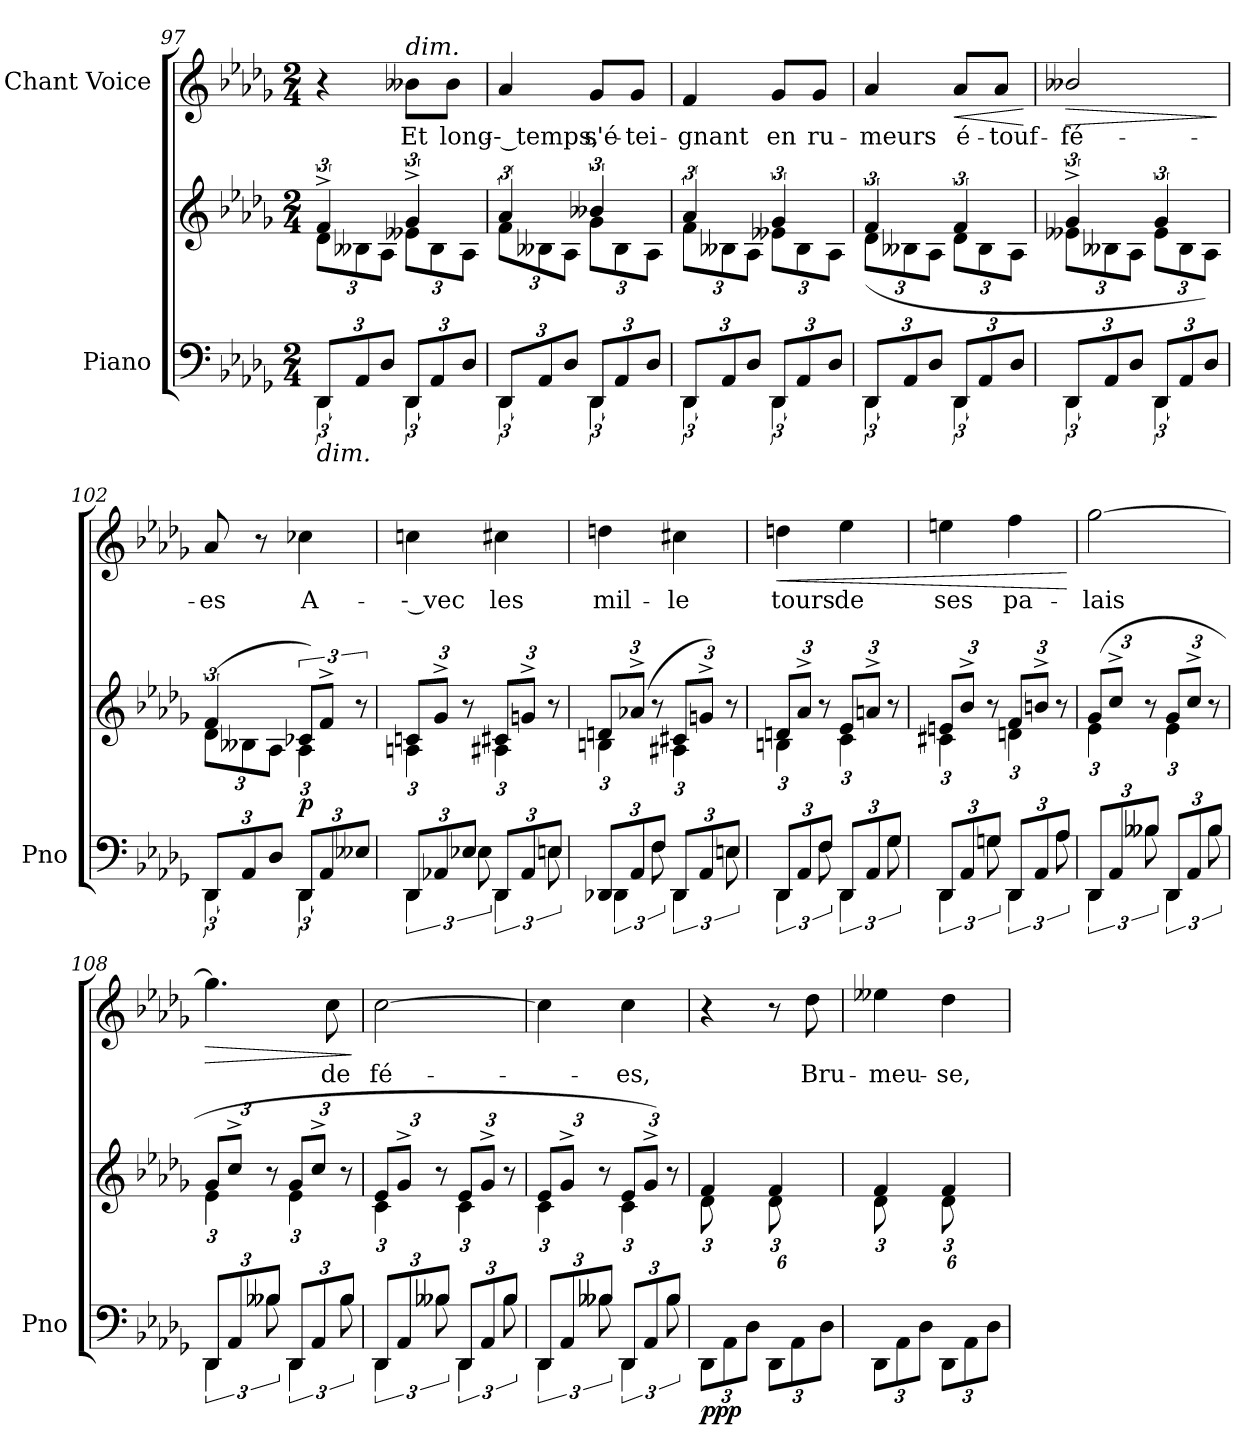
**kern	**kern	**dynam	**kern	**text	**dynam
*part2	*part2	*part2	*part1	*part1	*part1
*staff3	*staff2	*staff2/3	*staff1	*staff1	*staff1
*I"Piano	*	*	*I"Chant Voice	*	*
*I'Pno	*	*	*	*	*
*clefF4	*clefG2	*	*clefG2	*	*
*k[b-e-a-d-g-]	*k[b-e-a-d-g-]	*	*k[b-e-a-d-g-]	*	*
*M2/4	*M2/4	*	*M2/4	*	*
=97	=97	=97	=97	=97	=97
*^	*^	*	*	*	*
*Xbrackettup	*brackettup	*	*Xbrackettup	*	*	*	*
!LO:TX:b:i:t=dim.	!	!	!	!	!	!	!
12DD-/L	6DD-\	6f^/	12d-\L	.	4r	.	.
12AA-/	.	.	12B--X\	.	.	.	.
12D-/J	12ryy	12ryy	12A-\J	.	.	.	.
*Xbrackettup	*brackettup	*brackettup	*Xbrackettup	*	*	*	*
!	!	!	!	!	!LO:TX:a:i:t=dim.	!	!
!	!	!	!	!	!	!LO:LY:b	!
12DD-/L	6DD-\	6g-^/	12e--X\L	.	8b--X\L	Et	.
12AA-/	.	.	12B--\	.	.	.	.
!	!	!	!	!	!	!LO:LY:b	!
.	.	.	.	.	8b--\J	long-	.
12D-/J	12ryy	12ryy	12A-\J	.	.	.	.
!!LO:LB:g=z
=98	=98	=98	=98	=98	=98	=98	=98
*Xbrackettup	*brackettup	*brackettup	*Xbrackettup	*	*	*	*
!	!	!	!	!	!	!LO:LY:b	!
12DD-/L	6DD-\	6a-/	12f\L	.	4a-/	-- temps,	.
12AA-/	.	.	12B--X\	.	.	.	.
12D-/J	12ryy	12ryy	12A-\J	.	.	.	.
*Xbrackettup	*brackettup	*brackettup	*Xbrackettup	*	*	*	*
!	!	!	!	!	!	!LO:LY:b	!
12DD-/L	6DD-\	6b--X/	12g-\L	.	8g-/L	s'é-	.
12AA-/	.	.	12B--\	.	.	.	.
!	!	!	!	!	!	!LO:LY:b	!
.	.	.	.	.	8g-/J	-tei-	.
12D-/J	12ryy	12ryy	12A-\J	.	.	.	.
=99	=99	=99	=99	=99	=99	=99	=99
*Xbrackettup	*brackettup	*brackettup	*Xbrackettup	*	*	*	*
!	!	!	!	!	!	!LO:LY:b	!
12DD-/L	6DD-\	6a-/	12f\L	.	4f/	-gnant	.
12AA-/	.	.	12B--X\	.	.	.	.
12D-/J	12ryy	12ryy	12A-\J	.	.	.	.
*Xbrackettup	*brackettup	*brackettup	*Xbrackettup	*	*	*	*
!	!	!	!	!	!	!LO:LY:b	!
12DD-/L	6DD-\	6g-/	12e--X\L	.	8g-/L	en	.
12AA-/	.	.	12B--\	.	.	.	.
!	!	!	!	!	!	!LO:LY:b	!
.	.	.	.	.	8g-/J	ru-	.
12D-/J	12ryy	12ryy	12A-\J	.	.	.	.
=100	=100	=100	=100	=100	=100	=100	=100
*Xbrackettup	*brackettup	*brackettup	*Xbrackettup	*	*	*	*
!	!	!	!	!	!	!LO:LY:b	!
12DD-/L	6DD-\	6f/	(>12d-\L	.	4a-/	-meurs	.
12AA-/	.	.	12B--X\	.	.	.	.
12D-/J	12ryy	12ryy	12A-\J	.	.	.	.
*Xbrackettup	*brackettup	*brackettup	*Xbrackettup	*	*	*	*
!	!	!	!	!	!	!LO:LY:b	!LO:HP:b
12DD-/L	6DD-\	6f/	12d-\L	.	8a-/L	é-	<
12AA-/	.	.	12B--\	.	.	.	.
!	!	!	!	!	!	!LO:LY:b	!
.	.	.	.	.	8a-/J	-touf-	.
12D-/J	12ryy	12ryy	12A-\J	.	.	.	.
*v	*v	*	*	*	*	*	*
*	*v	*v	*	*	*	*
.	.	.	.	.	[
=101	=101	=101	=101	=101	=101
*^	*^	*	*	*	*
*Xbrackettup	*brackettup	*brackettup	*Xbrackettup	*	*	*	*
!	!	!	!	!	!	!LO:LY:b	!LO:HP:b
12DD-/L	6DD-\	6g-^/	12e--X\L	.	2b--X/	-fé-	>
12AA-/	.	.	12B--X\	.	.	.	.
12D-/J	12ryy	12ryy	12A-\J	.	.	.	.
*Xbrackettup	*brackettup	*brackettup	*Xbrackettup	*	*	*	*
12DD-/L	6DD-\	6g-/	12e--\L	.	.	.	.
12AA-/	.	.	12B--\	.	.	.	.
12D-/J	12ryy	12ryy	12A-\J)	.	.	.	.
*v	*v	*	*	*	*	*	*
*	*v	*v	*	*	*	*
.	.	.	.	.	]
=102	=102	=102	=102	=102	=102
*^	*^	*	*	*	*
*Xbrackettup	*brackettup	*brackettup	*Xbrackettup	*	*	*	*
!	!	!	!	!	!	!LO:LY:b	!
12DD-/L	6DD-\	(6f/	12d-\L	.	8a-/	-es	.
12AA-/	.	.	12B--X\	.	.	.	.
.	.	.	.	.	8r	.	.
12D-/J	12ryy	12ryy	12A-\J	.	.	.	.
*Xbrackettup	*brackettup	*brackettup	*	*	*	*	*
!	!	!	!	!LO:DY:b	!	!LO:LY:b	!
12DD-/L	6DD-\	12c-X/L)	6A-\	p	4cc-X\	A-	.
12AA-/	.	12f^/J	.	.	.	.	.
12E--X/J	12ryy	12r	12ryy	.	.	.	.
!!LO:PB:g=z
=103	=103	=103	=103	=103	=103	=103	=103
*Xbrackettup	*brackettup	*	*	*	*	*	*
!	!	!	!	!	!	!LO:LY:b	!
12DD-/L	6DD-\	12cn/L	(<6An\	.	4ccn\	-- vec	.
12AA-X/	.	(12g-^>/J	.	.	.	.	.
12E-X/J	12E-\)	12r	12ryy	.	.	.	.
*Xbrackettup	*brackettup	*	*	*	*	*	*
!	!	!	!	!	!	!LO:LY:b	!
12DD-/L	6DD-\	12c#X/L	(<6A#X\	.	4cc#X\	les	.
12AA-/	.	(12gn^>/J	.	.	.	.	.
12En/J	12E\	12r	12ryy	.	.	.	.
=104	=104	=104	=104	=104	=104	=104	=104
*Xbrackettup	*brackettup	*	*	*	*	*	*
!	!	!	!	!	!	!LO:LY:b	!
12DD-X/L	6DD-\	12dn/L	(<6Bn\	.	4ddn\	mil-	.
12AA-/	.	(12a-X^>/J	.	.	.	.	.
12F/J	12F\)	12r	12ryy	.	.	.	.
*Xbrackettup	*brackettup	*	*	*	*	*	*
!	!	!	!	!	!	!LO:LY:b	!
12DD-/L	6DD-\	12c#X/L	6A#X\	.	4cc#X\	-le	.
12AA-/	.	12gn^>/J)	.	.	.	.	.
12En/J	12E\	12r	12ryy	.	.	.	.
=105	=105	=105	=105	=105	=105	=105	=105
*Xbrackettup	*brackettup	*	*	*	*	*	*
!	!	!	!	!	!	!LO:LY:b	!LO:HP:b
12DD-/L	6DD-\	12dn/L	(<6Bn\	.	4ddn\	tours	<
12AA-/	.	(12a-^>/J	.	.	.	.	.
12F/J	12F\)	12r	12ryy	.	.	.	.
*Xbrackettup	*brackettup	*	*	*	*	*	*
!	!	!	!	!	!	!LO:LY:b	!
12DD-/L	6DD-\	12e-/L	6c\	.	4ee-\	de	.
12AA-/	.	12an^>/J	.	.	.	.	.
12G-/J	12G-\	12r	12ryy	.	.	.	.
=106	=106	=106	=106	=106	=106	=106	=106
*Xbrackettup	*brackettup	*	*	*	*	*	*
!	!	!	!	!	!	!LO:LY:b	!
12DD-/L	6DD-\	12en/L	6c#X\	.	4een\	ses	.
12AA-/	.	12b-^>/J	.	.	.	.	.
12Gn/J	12G\	12r	12ryy	.	.	.	.
*Xbrackettup	*brackettup	*	*	*	*	*	*
!	!	!	!	!	!	!LO:LY:b	!
12DD-/L	6DD-\	12f/L	6dn\	.	4ff\	pa-	.
12AA-/	.	12bn^>/J	.	.	.	.	.
12A-/J	12A-\	12r	12ryy	.	.	.	.
*v	*v	*	*	*	*	*	*
*	*v	*v	*	*	*	*
.	.	.	.	.	[
!!LO:LB:g=z
=107	=107	=107	=107	=107	=107
*^	*	*	*	*	*
*Xbrackettup	*brackettup	*	*	*	*	*
*	*	*^	*	*	*	*
!	!	!	!	!	!	!LO:LY:b	!
12DD-/L	6DD-\	(12g-/L	6e-\	.	[2gg-\	-lais	.
12AA-/	.	12cc^>/J	.	.	.	.	.
12B--X/J	12B--\	12r	12ryy	.	.	.	.
*Xbrackettup	*brackettup	*	*	*	*	*	*
12DD-/L	6DD-\	12g-/L	6e-\	.	.	.	.
12AA-/	.	12cc^>/J	.	.	.	.	.
12B--/J	12B--\	12r	12ryy	.	.	.	.
!!LO:LB:g=z
=108	=108	=108	=108	=108	=108	=108	=108
*Xbrackettup	*brackettup	*	*	*	*	*	*
!	!	!	!	!	!	!	!LO:HP:b
12DD-/L	6DD-\	12g-/L	6e-\	.	4.gg-\]	.	>
12AA-/	.	12cc^>/J	.	.	.	.	.
12B--X/J	12B--\	12r	12ryy	.	.	.	.
*Xbrackettup	*brackettup	*	*	*	*	*	*
12DD-/L	6DD-\	12g-/L	6e-\	.	.	.	.
12AA-/	.	12cc^>/J	.	.	.	.	.
!	!	!	!	!	!	!LO:LY:b	!
.	.	.	.	.	8cc\	de	.
12B--/J	12B--\	12r	12ryy	.	.	.	.
*v	*v	*	*	*	*	*	*
*	*v	*v	*	*	*	*
.	.	.	.	.	]
=109	=109	=109	=109	=109	=109
*^	*	*	*	*	*
*Xbrackettup	*brackettup	*	*	*	*	*
*	*	*^	*	*	*	*
!	!	!	!	!	!	!LO:LY:b	!
12DD-/L	6DD-\	12e-/L	6c\	.	[2cc\	fé-	.
12AA-/	.	12g-^>/J	.	.	.	.	.
12B--X/J	12B--\	12r	12ryy	.	.	.	.
*Xbrackettup	*brackettup	*	*	*	*	*	*
12DD-/L	6DD-\	12e-/L	6c\	.	.	.	.
12AA-/	.	12g-^>/J	.	.	.	.	.
12B--/J	12B--\	12r	12ryy	.	.	.	.
=110	=110	=110	=110	=110	=110	=110	=110
*Xbrackettup	*brackettup	*	*	*	*	*	*
12DD-/L	6DD-\	12e-/L	6c\	.	4cc\]	.	.
12AA-/	.	12g-^>/J	.	.	.	.	.
12B--X/J	12B--\	12r	12ryy	.	.	.	.
*Xbrackettup	*brackettup	*	*	*	*	*	*
!	!	!	!	!	!	!LO:LY:b	!
12DD-/L	6DD-\	12e-/L	6c\	.	4cc\	-es,	.
12AA-/	.	12g-^>/J)	.	.	.	.	.
12B--/J	12B--\	12r	12ryy	.	.	.	.
=111	=111	=111	=111	=111	=111	=111	=111
*	*Xbrackettup	*	*Xbrackettup	*	*	*	*
!	!	!	!	!LO:DY:b=2	!	!	!
12ryy	12DD-\L	4f/	12d-\L	ppp	4r	.	.
12B--X/	12AA-\	.	6ryy	.	.	.	.
12A-/J	12D-\J	.	.	.	.	.	.
12ryy	12DD-\L	4f/	12d-\L	.	8r	.	.
12B--/	12AA-\	.	6ryy	.	.	.	.
!	!	!	!	!	!	!LO:LY:b	!
.	.	.	.	.	8dd-\	Bru-	.
12A-/J	12D-\J	.	.	.	.	.	.
=112	=112	=112	=112	=112	=112	=112	=112
!	!	!	!	!	!	!LO:LY:b	!
12ryy	12DD-\L	4f/	12d-\L	.	4ee--X\	-meu-	.
12B--X/	12AA-\	.	6ryy	.	.	.	.
12A-/J	12D-\J	.	.	.	.	.	.
!	!	!	!	!	!	!LO:LY:b	!
12ryy	12DD-\L	4f/	12d-\L	.	4dd-\	-se,	.
12B--/	12AA-\	.	6ryy	.	.	.	.
12A-/J	12D-\J	.	.	.	.	.	.
*v	*v	*	*	*	*	*	*
*	*v	*v	*	*	*	*
=	=	=	=	=	=
*-	*-	*-	*-	*-	*-
